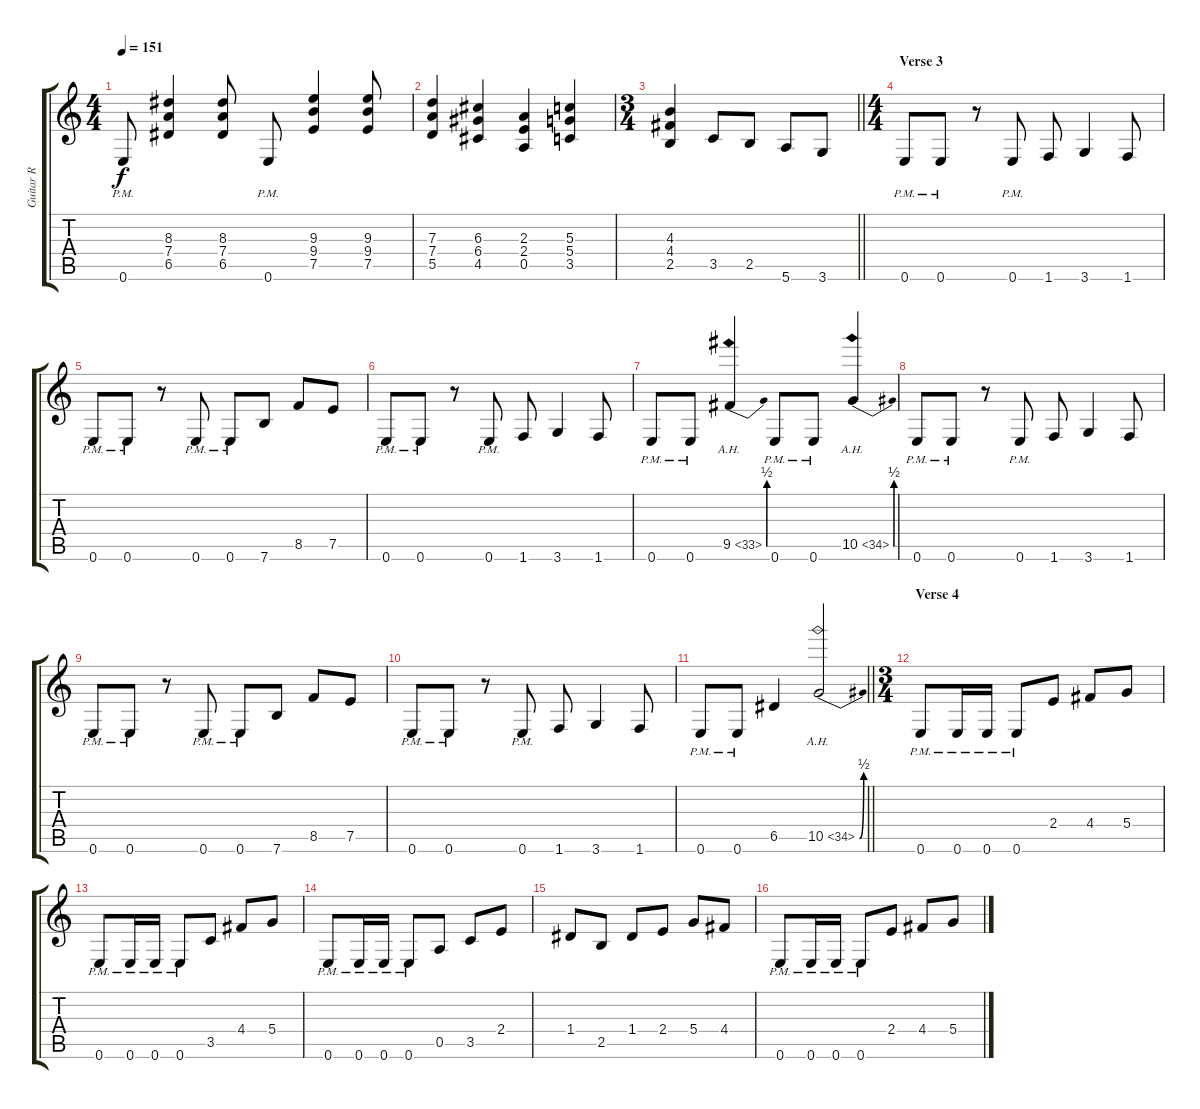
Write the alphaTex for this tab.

\track ("Guitar R" "Guitar R") {instrument distortionguitar}
\staff {score tabs}
\tuning (E4 B3 G3 D3 A2 E2) {hide}
\ts (4 4)
\tempo 151
\clef g2
\ks c
0.6{pm}.8{dy f} (8.3 7.4 6.5).4 (8.3 7.4 6.5).8 0.6{pm}.8 (9.3 9.4 7.5).4 (9.3 9.4 7.5).8 |
(7.3 7.4 5.5).4 (6.3 6.4 4.5).4 (2.3 2.4 0.5).4 (5.3 5.4 3.5).4 |
\ts (3 4)
\barLineRight lightlight
(4.3 4.4 2.5).4 3.5.8 2.5.8 5.6.8 3.6.8 |
\ts (4 4)
\section ("" "Verse 3")
0.6{pm}.8 0.6{pm}.8 r.8 0.6{pm}.8 1.6.8 3.6.4 1.6.8 |
0.6{pm}.8 0.6{pm}.8 r.8 0.6{pm}.8 0.6{pm}.8 7.6.8 8.5.8 7.5.8 |
0.6{pm}.8 0.6{pm}.8 r.8 0.6{pm}.8 1.6.8 3.6.4 1.6.8 |
0.6{pm}.8 0.6{pm}.8 9.5{be (bend 0 0 60 2) ah 24}.4 0.6{pm}.8 0.6{pm}.8 10.5{be (bend 0 0 60 2) ah 24}.4 |
0.6{pm}.8 0.6{pm}.8 r.8 0.6{pm}.8 1.6.8 3.6.4 1.6.8 |
0.6{pm}.8 0.6{pm}.8 r.8 0.6{pm}.8 0.6{pm}.8 7.6.8 8.5.8 7.5.8 |
0.6{pm}.8 0.6{pm}.8 r.8 0.6{pm}.8 1.6.8 3.6.4 1.6.8 |
\barLineRight lightlight
0.6{pm}.8 0.6{pm}.8 6.5.4 10.5{be (bend 0 0 60 2) ah 24}.2 |
\ts (3 4)
\section ("" "Verse 4")
0.6{pm}.8 0.6{pm}.16 0.6{pm}.16 0.6{pm}.8 2.4.8 4.4.8 5.4.8 |
0.6{pm}.8 0.6{pm}.16 0.6{pm}.16 0.6{pm}.8 3.5.8 4.4.8 5.4.8 |
0.6{pm}.8 0.6{pm}.16 0.6{pm}.16 0.6{pm}.8 0.5.8 3.5.8 2.4.8 |
1.4.8 2.5.8 1.4.8 2.4.8 5.4.8 4.4.8 |
0.6{pm}.8 0.6{pm}.16 0.6{pm}.16 0.6{pm}.8 2.4.8 4.4.8 5.4.8
